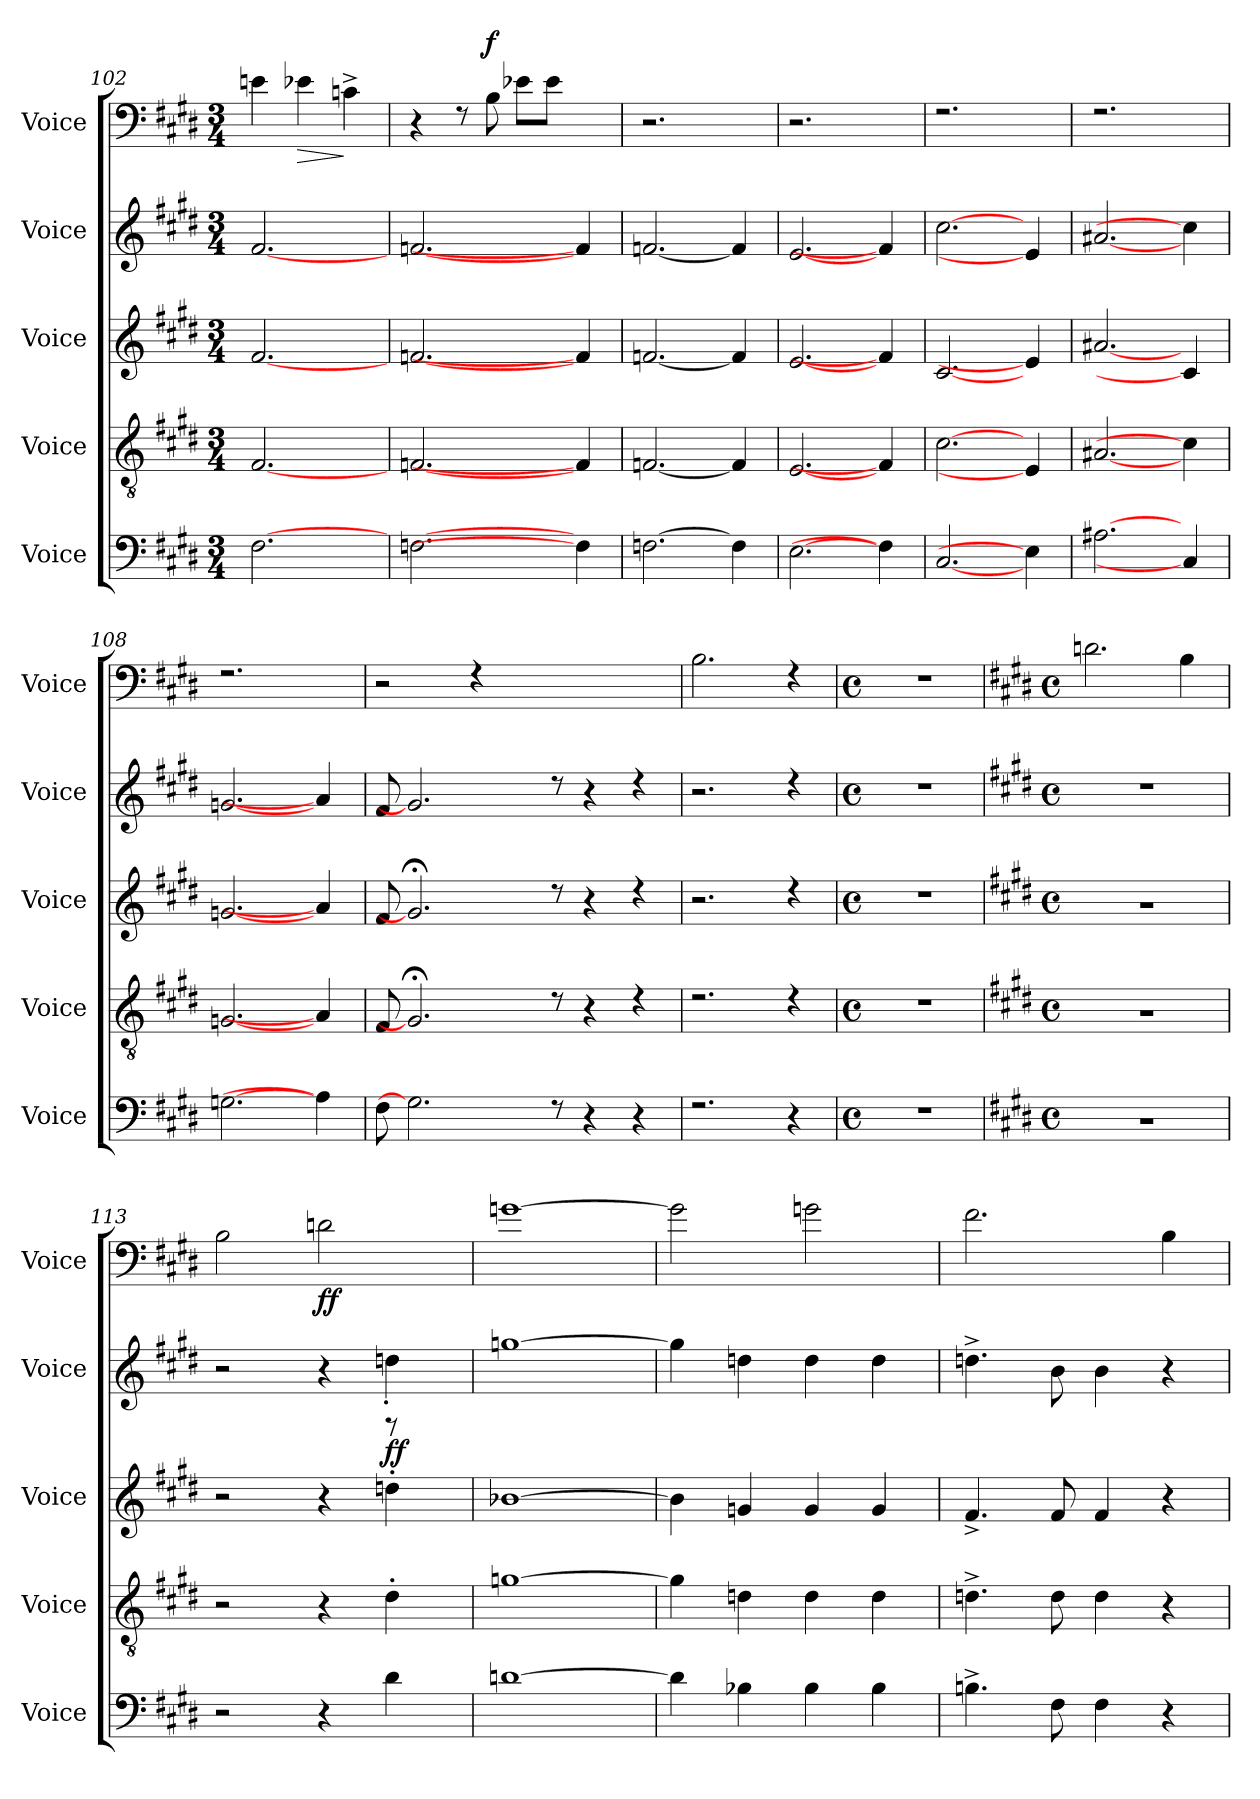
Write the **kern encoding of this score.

**kern	**kern	**kern	**dynam	**kern	**kern	**dynam
*part5	*part4	*part3	*part3	*part2	*part1	*part1
*staff5	*staff4	*staff3	*staff3	*staff2	*staff1	*staff1
*I"Voice	*I"Voice	*I"Voice	*	*I"Voice	*I"Voice	*
*I'Voice	*I'Voice	*I'Voice	*	*I'Voice	*I'Voice	*
!!LO:PB:g=z
*clefF4	*clefGv2	*clefG2	*	*clefG2	*clefF4	*
*k[f#c#g#d#]	*k[f#c#g#d#]	*k[f#c#g#d#]	*	*k[f#c#g#d#]	*k[f#c#g#d#]	*
*M3/4	*M3/4	*M3/4	*	*M3/4	*M3/4	*
=102	=102	=102	=102	=102	=102	=102
[2.F#	[2.F#	[2.f#	.	[2.f#	4en\	.
!	!	!	!	!	!	!LO:HP:b
.	.	.	.	.	4e-X\	>
.	.	.	.	.	4cn^<\	]
=103	=103	=103	=103	=103	=103	=103
([2.Fn	([2.Fn	([2.fn	.	([2.fn	4r	.
.	.	.	.	.	8rE	.
!	!	!	!	!	!	!LO:DY:a
.	.	.	.	.	8BZ<\	f
.	.	.	.	.	8e-X\L	.
.	.	.	.	.	8e-\J	.
4F#]	4F#]	4f#]	.	4f#]	4ryy	.
=104	=104	=104	=104	=104	=104	=104
[2.Fn	[2.Fn	[2.fn	.	[2.fn	2.rE	.
4F]	4F]	4f]	.	4f]	4ryy	.
=105	=105	=105	=105	=105	=105	=105
([2.E	([2.E	([2.e	.	([2.e	2.rE	.
4F]	4F]	4f]	.	4f]	4ryy	.
!!LO:LB:g=z
=106	=106	=106	=106	=106	=106	=106
[2.C#	(>[2.c#	(<[2.c#	.	(>[2.cc#	2.rF	.
4E]	4E]	4e]	.	4e]	4ryy	.
=107	=107	=107	=107	=107	=107	=107
([2.A#X	([2.A#X	([2.a#X	.	([2.a#X	2.rF	.
4C#]	4c#]	4c#]	.	4cc#]	4ryy	.
=108	=108	=108	=108	=108	=108	=108
[2.Gn	[2.Gn	[2.gn	.	[2.gn	2.rF	.
4A#]	4A#]	4a#]	.	4a#]	4ryy	.
=109	=109	=109	=109	=109	=109	=109
(8F#\	(8F#/	(8f#/	.	(8f#/	2rE	.
2.G]	2.G;<]	2.g;<]	.	2.g]	.	.
.	.	.	.	.	4rE	.
.	.	.	.	.	2.ryy	.
8rE	8rc	8rcc	.	8rcc	.	.
4r	4r	4r	.	4r	.	.
4r	4rc	4rcc	.	4rcc	.	.
=110	=110	=110	=110	=110	=110	=110
2.rF	2.rd	2.rcc	.	2.rcc	2.B\	.
4r	4rc	4rcc	.	4rcc	4rE	.
=111	=111	=111	=111	=111	=111	=111
*M4/4	*M4/4	*M4/4	*	*M4/4	*M4/4	*
*met(c)	*met(c)	*met(c)	*	*met(c)	*met(c)	*
1r	1r	1r	.	1r	1r	.
!!LO:PB:g=z
=112	=112	=112	=112	=112	=112	=112
*k[f#c#g#d#]	*k[f#c#g#d#]	*k[f#c#g#d#]	*	*k[f#c#g#d#]	*k[f#c#g#d#]	*
*M4/4	*M4/4	*M4/4	*	*M4/4	*M4/4	*
*met(c)	*met(c)	*met(c)	*	*met(c)	*met(c)	*
1rE	1rc	1rcc	.	1rdd	2.dnZ<\	.
.	.	.	.	.	4BZ<\	.
=113	=113	=113	=113	=113	=113	=113
*	*	*	*	*^	*	*
2rE	2rc	2rcc	.	2rcc	2.ryy	2B\	.
!	!	!	!	!	!	!	!LO:DY:b
4r	4r	4r	.	4r	.	2dn\	ff
!	!	!	!LO:DY:a	!	!	!	!
4d#Z<\	4d#'<'<Z<\	4ddn'<'<Z<\	ff	8rF	4ddn'<'<\	.	.
.	.	.	.	8ryy	.	.	.
*	*	*	*	*v	*v	*	*
=114	=114	=114	=114	=114	=114	=114
[>1dn	[>1gn	[>1b-X	.	[>1ggn	[>1gn	.
=115	=115	=115	=115	=115	=115	=115
4d\]	4g\]	4b-\]	.	4gg\]	2g\]	.
4B-XZ<\	4dnZ<\	4gnZ</	.	4ddn\	.	.
4B-\	4d\	4g/	.	4dd\	2gn\	.
4B-\	4d\	4g/	.	4dd\	.	.
=116	=116	=116	=116	=116	=116	=116
4.Bn^>Z<\	4.dn^>Z<\	4.f#^>Z</	.	4.ddn^>\	2.f#Z<\	.
8F#Z<\	8dZ<\	8f#Z</	.	8b\	.	.
4F#\	4d\	4f#/	.	4b\	.	.
4r	4r	4r	.	4r	4B\	.
=	=	=	=	=	=	=
*-	*-	*-	*-	*-	*-	*-
